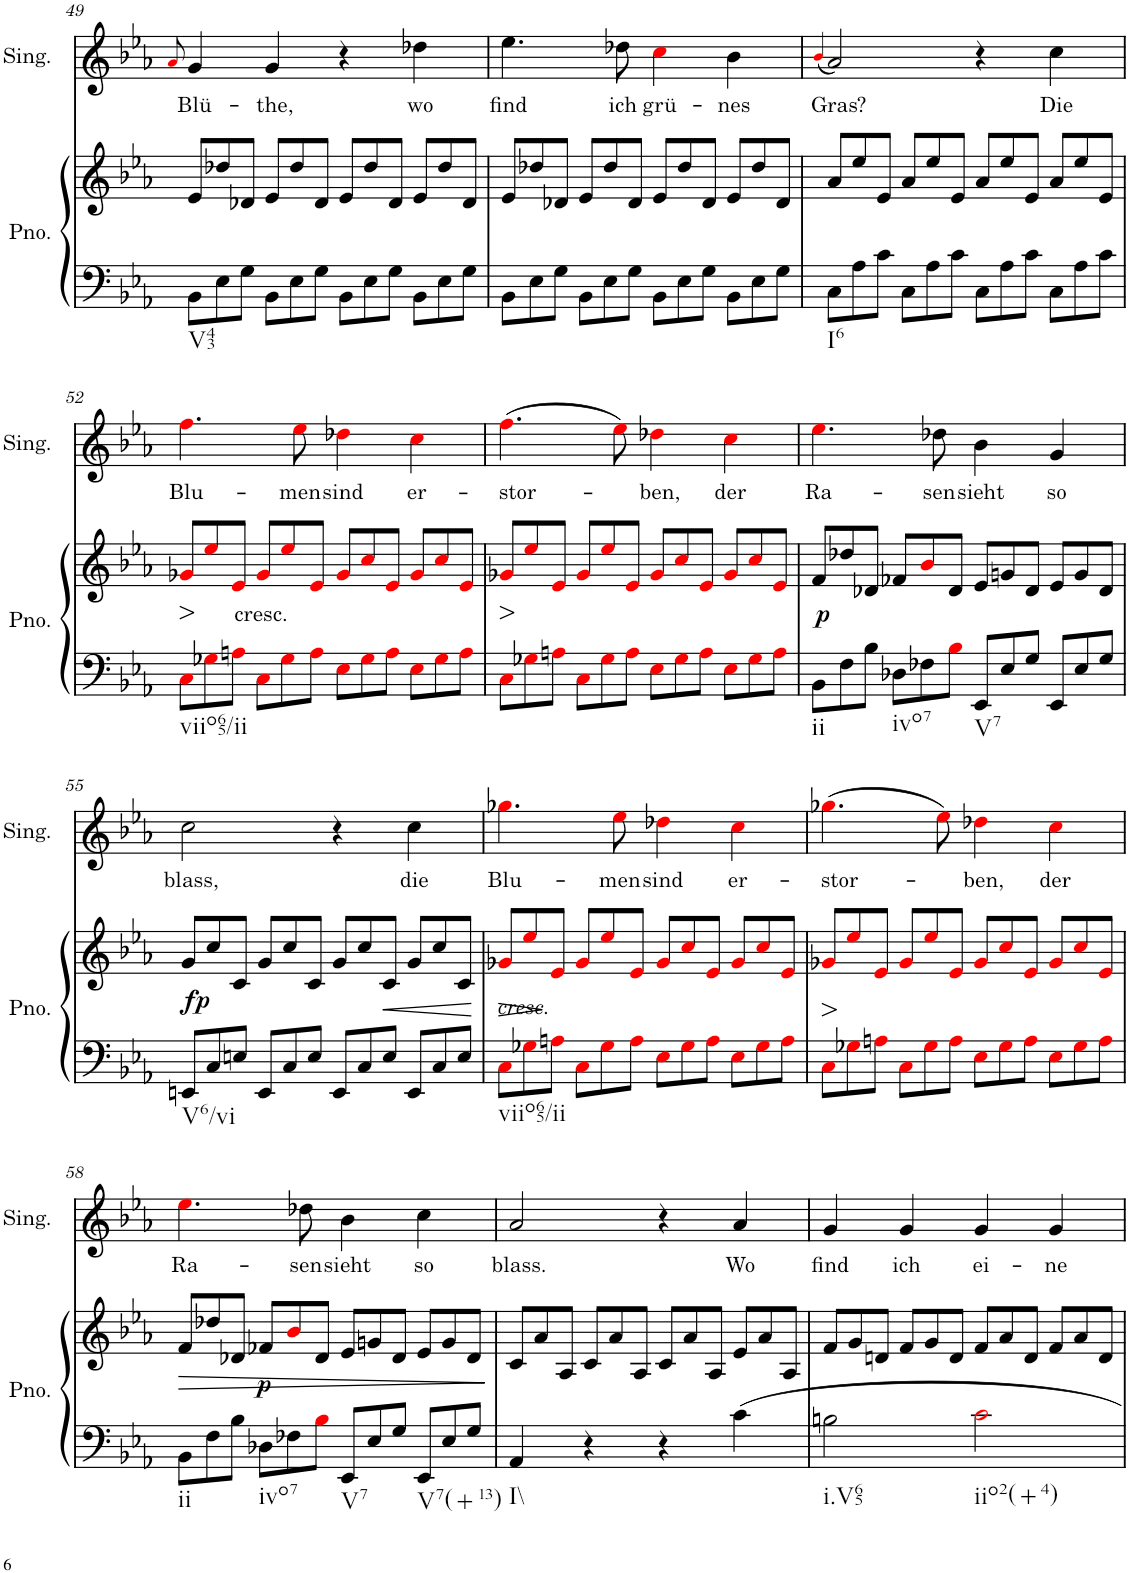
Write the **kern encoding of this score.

**kern	**kern	**dynam	**kern	**text
*part2	*part2	*part2	*part1	*part1
*staff3	*staff2	*staff2/3	*staff1	*staff1
*I"Pianoforte	*	*	*I"Singstimme	*
*I'Pno.	*	*	*I'Sing.	*
!!LO:PB:g=z
*clefF4	*clefG2	*	*clefG2	*
*k[b-e-a-]	*k[b-e-a-]	*	*k[b-e-a-]	*
*M4/4	*M4/4	*	*M4/4	*
*met(c)	*met(c)	*	*met(c)	*
=49	=49	=49	=49	=49
.	.	.	8qa-i/	.
*Xtuplet	*Xtuplet	*	*	*
!LO:TX:b:t=V43	!	!	!	!
!	!	!	!	!LO:LY:b
12BB-\L	12e-/L	.	4g/	Blü-
12E-\	12dd-X/	.	.	.
12G\J	12d-X/J	.	.	.
!	!	!	!	!LO:LY:b
12BB-\L	12e-/L	.	4g/	-the,
12E-\	12dd-/	.	.	.
12G\J	12d-/J	.	.	.
12BB-\L	12e-/L	.	4r	.
12E-\	12dd-/	.	.	.
12G\J	12d-/J	.	.	.
!	!	!	!	!LO:LY:b
12BB-\L	12e-/L	.	4dd-X\	wo
12E-\	12dd-/	.	.	.
12G\J	12d-/J	.	.	.
=50	=50	=50	=50	=50
!	!	!	!	!LO:LY:b
12BB-\L	12e-/L	.	4.ee-\	find
12E-\	12dd-X/	.	.	.
12G\J	12d-X/J	.	.	.
12BB-\L	12e-/L	.	.	.
12E-\	12dd-/	.	.	.
!	!	!	!	!LO:LY:b
.	.	.	8dd-X\	ich
12G\J	12d-/J	.	.	.
!	!	!	!	!LO:LY:b
12BB-\L	12e-/L	.	4cci\	grü-
12E-\	12dd-/	.	.	.
12G\J	12d-/J	.	.	.
!	!	!	!	!LO:LY:b
12BB-\L	12e-/L	.	4b-\	-nes
12E-\	12dd-/	.	.	.
12G\J	12d-/J	.	.	.
=51	=51	=51	=51	=51
.	.	.	(4qb-i/	.
!LO:TX:b:t=I6	!	!	!	!
!	!	!	!	!LO:LY:b
12C\L	12a-/L	.	2a-/)	Gras?
12A-\	12ee-/	.	.	.
12c\J	12e-/J	.	.	.
12C\L	12a-/L	.	.	.
12A-\	12ee-/	.	.	.
12c\J	12e-/J	.	.	.
12C\L	12a-/L	.	4r	.
12A-\	12ee-/	.	.	.
12c\J	12e-/J	.	.	.
!	!	!	!	!LO:LY:b
12C\L	12a-/L	.	4cc\	Die
12A-\	12ee-/	.	.	.
12c\J	12e-/J	.	.	.
!!LO:LB:g=z
=52	=52	=52	=52	=52
!	!LO:TX:b:t=cresc.	!	!	!
!LO:TX:b:t=viio65/ii	!	!	!	!
!	!	!LO:HP:b	!	!LO:LY:b
12Ci\L	12g-Xi/L	>	4.ffi\	Blu-
12G-Xi\	12ee-i/	]	.	.
12Ani\J	12e-i/J	.	.	.
12Ci\L	12g-i/L	.	.	.
12G-i\	12ee-i/	.	.	.
!	!	!	!	!LO:LY:b
.	.	.	8ee-i\	-men
12Ai\J	12e-i/J	.	.	.
!	!	!	!	!LO:LY:b
12E-i\L	12g-i/L	.	4dd-Xi\	sind
12G-i\	12cci/	.	.	.
12Ai\J	12e-i/J	.	.	.
!	!	!	!	!LO:LY:b
12E-i\L	12g-i/L	.	4cci\	er-
12G-i\	12cci/	.	.	.
12Ai\J	12e-i/J	.	.	.
=53	=53	=53	=53	=53
!	!	!LO:HP:b	!	!LO:LY:b
12Ci\L	12g-Xi/L	>	(4.ffi\	-stor-
12G-Xi\	12ee-i/	]	.	.
12Ani\J	12e-i/J	.	.	.
12Ci\L	12g-i/L	.	.	.
12G-i\	12ee-i/	.	.	.
.	.	.	8ee-i\)	.
12Ai\J	12e-i/J	.	.	.
!	!	!	!	!LO:LY:b
12E-i\L	12g-i/L	.	4dd-Xi\	-ben,
12G-i\	12cci/	.	.	.
12Ai\J	12e-i/J	.	.	.
!	!	!	!	!LO:LY:b
12E-i\L	12g-i/L	.	4cci\	der
12G-i\	12cci/	.	.	.
12Ai\J	12e-i/J	.	.	.
=54	=54	=54	=54	=54
!LO:TX:b:t=ii	!	!	!	!
!	!	!LO:DY:b	!	!LO:LY:b
12BB-\L	12f/L	p	4.ee-i\	-Ra-
12F\	12dd-X/	.	.	.
12B-\J	12d-X/J	.	.	.
!LO:TX:b:t=ivo7	!	!	!	!
12D-X\L	12f-X/L	.	.	.
12F-X\	12b-i/	.	.	.
!	!	!	!	!LO:LY:b
.	.	.	8dd-X\	-sen
12B-i\J	12d-/J	.	.	.
!LO:TX:b:t=V7	!	!	!	!
!	!	!	!	!LO:LY:b
12EE-/L	12e-/L	.	4b-\	sieht
12E-/	12gn/	.	.	.
12G/J	12d-/J	.	.	.
!	!	!	!	!LO:LY:b
12EE-/L	12e-/L	.	4g/	so
12E-/	12g/	.	.	.
12G/J	12d-/J	.	.	.
!!LO:LB:g=z
=55	=55	=55	=55	=55
!LO:TX:b:t=V6/vi	!	!	!	!
!	!	!LO:DY:b	!	!LO:LY:b
12EEn/L	12g/L	fp	2cc\	blass,
12C/	12cc/	.	.	.
12En/J	12c/J	.	.	.
12EE/L	12g/L	.	.	.
12C/	12cc/	.	.	.
12E/J	12c/J	.	.	.
12EE/L	12g/L	.	4r	.
12C/	12cc/	.	.	.
!	!	!LO:HP:b	!	!
12E/J	12c/J	<	.	.
!	!	!	!	!LO:LY:b
12EE/L	12g/L	.	4cc\	die
12C/	12cc/	.	.	.
12E/J	12c/J	.	.	.
.	.	[	.	.
=56	=56	=56	=56	=56
!	!LO:TX:b:i:t=cresc.	!	!	!
!LO:TX:b:t=viio65/ii	!	!	!	!
!	!	!LO:HP:b	!	!LO:LY:b
12Ci\L	12g-Xi/L	>	4.gg-Xi\	Blu-
12G-Xi\	12ee-i/	]	.	.
12Ani\J	12e-i/J	.	.	.
12Ci\L	12g-i/L	.	.	.
12G-i\	12ee-i/	.	.	.
!	!	!	!	!LO:LY:b
.	.	.	8ee-i\	-men
12Ai\J	12e-i/J	.	.	.
!	!	!	!	!LO:LY:b
12E-i\L	12g-i/L	.	4dd-Xi\	sind
12G-i\	12cci/	.	.	.
12Ai\J	12e-i/J	.	.	.
!	!	!	!	!LO:LY:b
12E-i\L	12g-i/L	.	4cci\	er-
12G-i\	12cci/	.	.	.
12Ai\J	12e-i/J	.	.	.
=57	=57	=57	=57	=57
!	!	!LO:HP:b	!	!LO:LY:b
12Ci\L	12g-Xi/L	>	(4.gg-Xi\	-stor-
12G-Xi\	12ee-i/	]	.	.
12Ani\J	12e-i/J	.	.	.
12Ci\L	12g-i/L	.	.	.
12G-i\	12ee-i/	.	.	.
.	.	.	8ee-i\)	.
12Ai\J	12e-i/J	.	.	.
!	!	!	!	!LO:LY:b
12E-i\L	12g-i/L	.	4dd-Xi\	-ben,
12G-i\	12cci/	.	.	.
12Ai\J	12e-i/J	.	.	.
!	!	!	!	!LO:LY:b
12E-i\L	12g-i/L	.	4cci\	der
12G-i\	12cci/	.	.	.
12Ai\J	12e-i/J	.	.	.
!!LO:LB:g=z
=58	=58	=58	=58	=58
!LO:TX:b:t=ii	!	!	!	!
!	!	!LO:HP:b	!	!LO:LY:b
12BB-\L	12f/L	>	4.ee-i\	Ra-
12F\	12dd-X/	.	.	.
12B-\J	12d-X/J	.	.	.
!LO:TX:b:t=ivo7	!	!	!	!
!	!	!LO:DY:b	!	!
12D-X\L	12f-X/L	p	.	.
12F-X\	12b-i/	.	.	.
!	!	!	!	!LO:LY:b
.	.	.	8dd-X\	-sen
12B-i\J	12d-/J	.	.	.
!LO:TX:b:t=V7	!	!	!	!
!	!	!	!	!LO:LY:b
12EE-/L	12e-/L	.	4b-\	sieht
12E-/	12gn/	.	.	.
12G/J	12d-/J	.	.	.
!LO:TX:b:t=V7(+13)	!	!	!	!
!	!	!	!	!LO:LY:b
12EE-/L	12e-/L	.	4cc\	so
12E-/	12g/	.	.	.
12G/J	12d-/J	.	.	.
.	.	]	.	.
=59	=59	=59	=59	=59
!LO:TX:b:t=I\\	!	!	!	!
!	!	!	!	!LO:LY:b
4AA-/	12c/L	.	2a-/	blass.
.	12a-/	.	.	.
.	12A-/J	.	.	.
4r	12c/L	.	.	.
.	12a-/	.	.	.
.	12A-/J	.	.	.
4r	12c/L	.	4r	.
.	12a-/	.	.	.
.	12A-/J	.	.	.
!	!	!	!	!LO:LY:b
4c\	12e-/L	.	4a-/	Wo
.	12a-/	.	.	.
.	12A-/J	.	.	.
=60	=60	=60	=60	=60
!LO:TX:b:t=i.V65	!	!	!	!
!	!	!	!	!LO:LY:b
2Bn\	12f/L	.	4g/	find
.	12g/	.	.	.
.	12dn/J	.	.	.
!	!	!	!	!LO:LY:b
.	12f/L	.	4g/	ich
.	12g/	.	.	.
.	12d/J	.	.	.
!LO:TX:b:t=iio2(+4)	!	!	!	!
!	!	!	!	!LO:LY:b
2ci\	12f/L	.	4g/	ei-
.	12a-/	.	.	.
.	12d/J	.	.	.
!	!	!	!	!LO:LY:b
.	12f/L	.	4g/	-ne
.	12a-/	.	.	.
.	12d/J	.	.	.
=	=	=	=	=
*-	*-	*-	*-	*-
